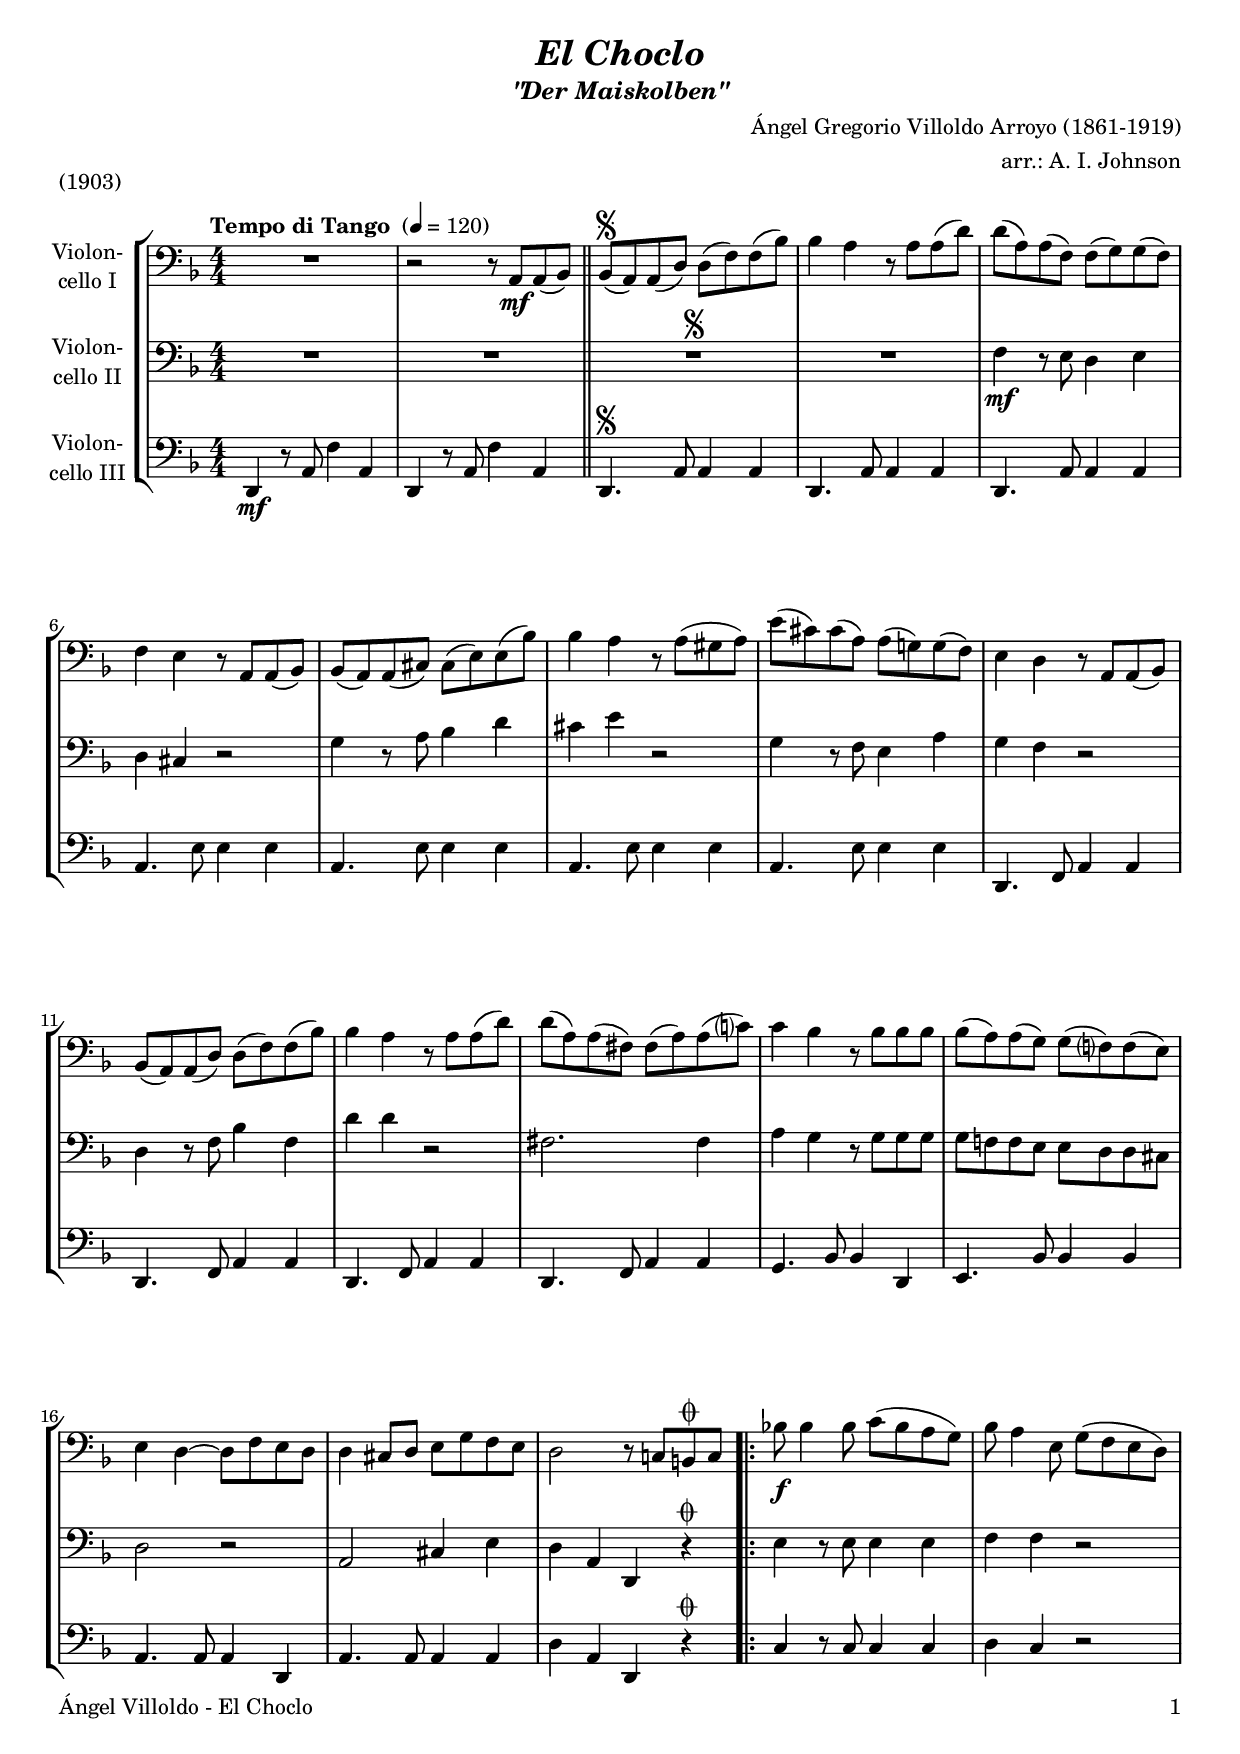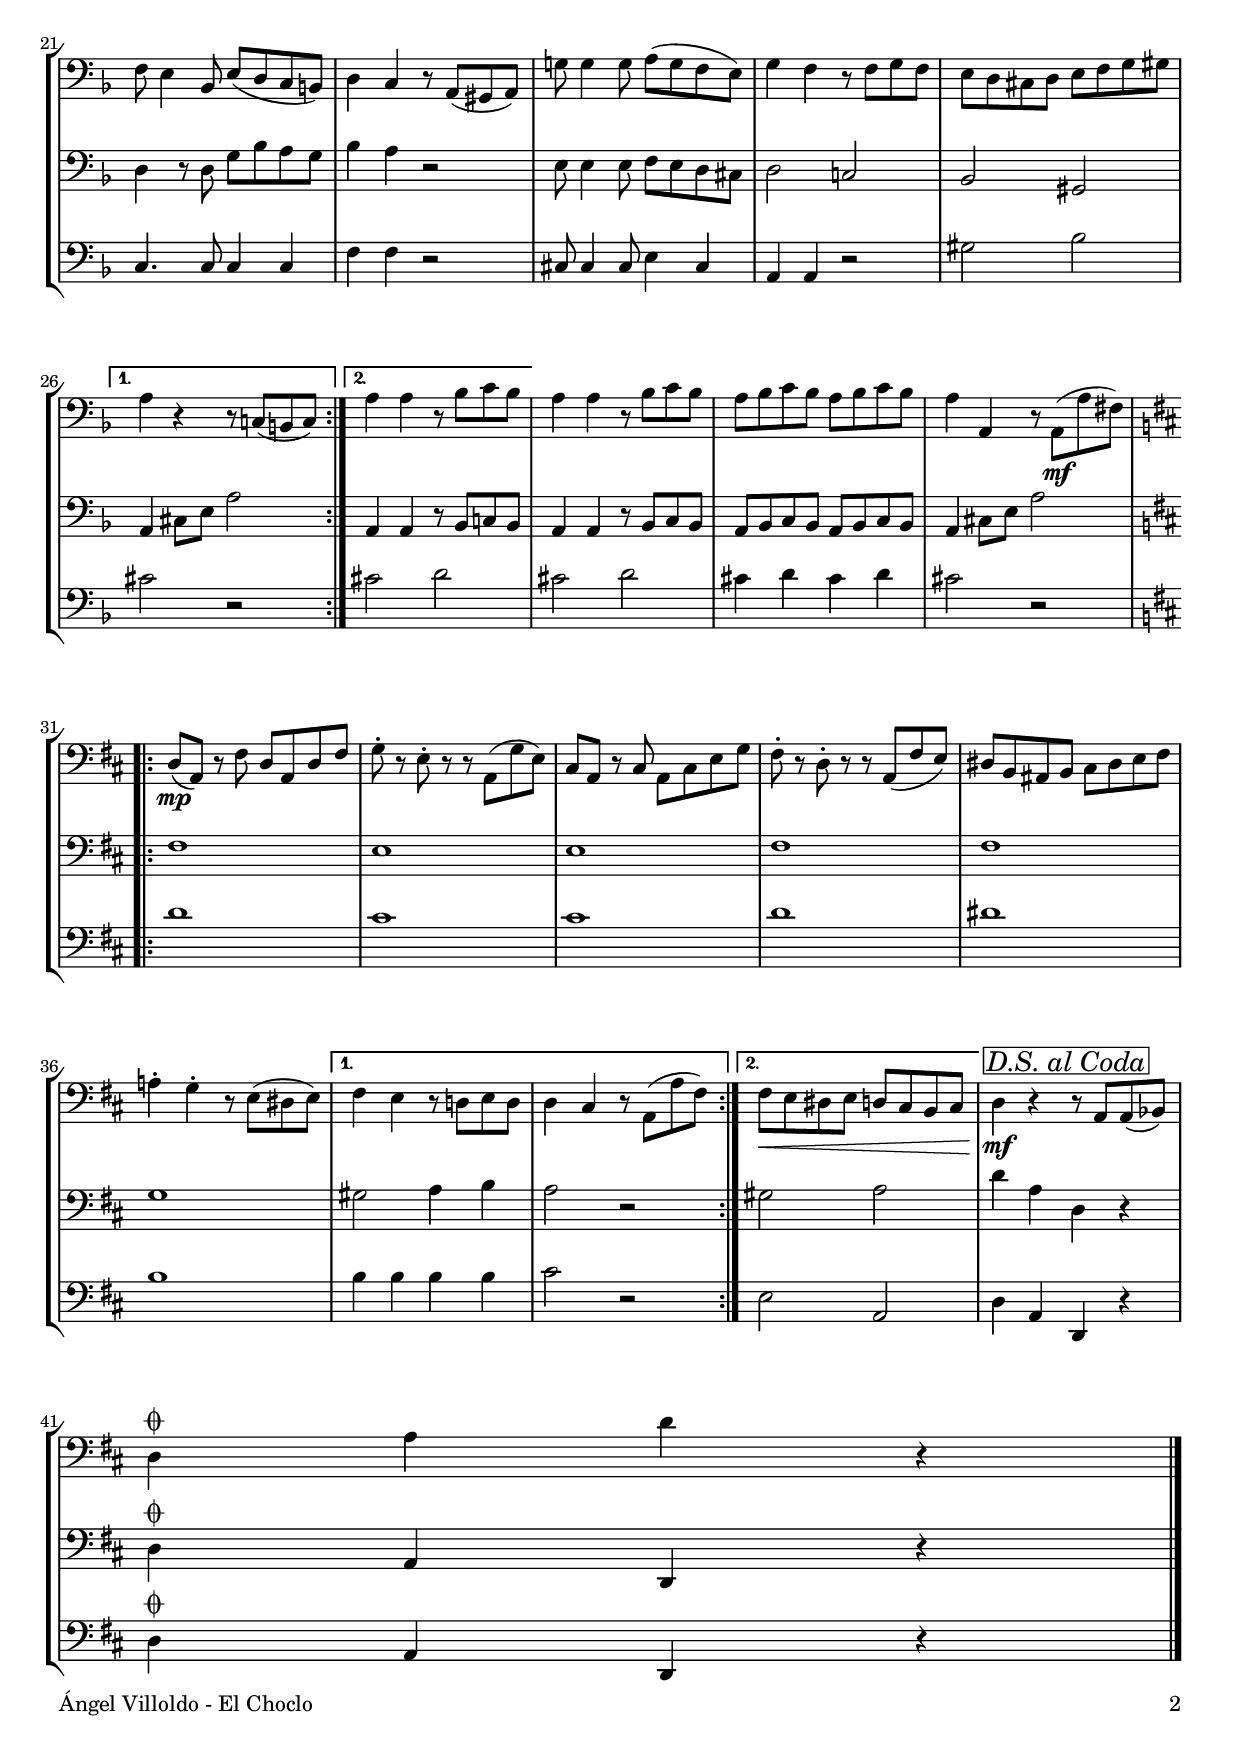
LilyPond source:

\version "2.22.0"
\include "deutsch.ly"

#(set-global-staff-size 19)

\header {
  title     = \markup \bold \italic "El Choclo"
  subtitle  = \markup \italic "\"Der Maiskolben\""
  composer  = "Ángel Gregorio Villoldo Arroyo (1861-1919)"
  arranger  = "arr.: A. I. Johnson"
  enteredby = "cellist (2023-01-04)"
  piece     = "(1903)"
}

voiceconsts = {
  \key d \minor
  \time 4/4
  \clef "bass"
  \numericTimeSignature
  \compressEmptyMeasures
  % Set default beaming for all staves
%  \set Timing.beamExceptions = #'()
%  \set Timing.baseMoment     = #(ly:make-moment 1 4)
%  \set Timing.beatStructure  = #'(1 1 1 1)
  \tempo "Tempo di Tango " 4=120
}

mivl = "violin"
miba = "cello"
mipz = "pizzicato strings"

dsac = \mark \markup \box \italic "D.S. al Coda"

va = \relative c {
  \voiceconsts

  R1
  r2 r8 a\mf a( b) \bar "||"
  b(\segno a) a( d) d( f) f( b)
  b4 a r8 a a( d)
  d( a) a( f) f( g) g( f)
  f4 e r8 a, a( b)
  b( a) a( cis) cis( e) e( b')

  b4 a r8 a( gis a)
  e'( cis) cis( a) a( g!) g( f)
  e4 d r8 a a( b)
  b( a) a( d) d( f) f( b)
  b4 a r8 a a( d)
  d( a) a( fis) fis( a) a( c?)

  c4 b r8 b b b
  b( a) a( g) g( f?) f( e)
  e4 d~ d8 f e d
  d4 cis8 d e g f e
  d2 r8 c! h\coda c
  
  \repeat volta 2 {
    b'!\f b4 b8 c( b a g)

    b a4 e8 g( f e d)
    f e4 b8 e( d c h)
    d4 c r8 a( gis a)
    g'! g4 g8 a( g f e)
    g4 f r8 f g f
    e d cis d e f g gis
  }
  \alternative {
    { a4 r r8 c,!( h c) }
    { a'4 a r8 b c b }
  }
  a4 a r8 b c b
  a b c b a b c b
  a4 a, r8 a(\mf a' fis) \key d \major
  
  \repeat volta 2 {
    d(\mp a) r fis' d a d fis
    g-. r e-. r r a,( g' e)
    cis a r cis a cis e g
    fis-. r d-. r r a( fis' e)
    dis h ais h cis dis e fis

    a!4-. g-.  r8 e( dis e)
  }
  \alternative {
    { fis4 e r8 d! e d | d4 cis r8 a( a' fis) }
    { fis\< e dis e d cis h cis }
  }
  d4\!\mf r \dsac r8 a a( b!)
  \break d4\coda a' d r \bar "|."
}

vb = \relative c {
  \voiceconsts

  R1*2 \bar "||"
  R1*2\segno
  f4\mf r8 e d4 e
  d cis r2
  g'4 r8 a b4 d
  cis e r2
  g,4 r8 f e4 a
  g f r2
  d4 r8 f b4 f
  d' d r2

  fis,2. fis4
  a g r8 g g g
  g f! f e e d d cis
  d2 r
  a cis4 e
  d a d, r\coda
  
  \repeat volta 2 {
    e' r8 e e4 e
    f f r2

    d4 r8 d g b a g
    b4 a r2
    e8 e4 e8 f e d cis
    d2 c!
    b gis
  }
  \alternative {
    { a4 cis8 e a2 }
    { a,4 a r8 b c! b }
  }
  a4 a r8 b c b

  a b c b a b c b
  a4 cis8 e a2 \key d \major

  \repeat volta 2 {
    fis1
    e
    e
    fis
    fis
    g
  }
  \alternative {
    { gis2 a4 h | a2 r }
    { gis a }
  }
  d4 a \dsac d, r

  \break d\coda a d, r \bar "|."
}

vc = \relative c, {
  \voiceconsts

  d4\mf r8 a' f'4 a,
  d,4 r8 a' f'4 a, \bar "||"
  d,4.\segno a'8 a4 a
  d,4. a'8 a4 a
  d,4. a'8 a4 a
  a4. e'8 e4 e
  a,4. e'8 e4 e
  a,4. e'8 e4 e
  
  a,4. e'8 e4 e
  d,4. f8 a4 a
  d,4. f8 a4 a
  d,4. f8 a4 a
  d,4. f8 a4 a
  g4. b8 b4 d,
  e4. b'8 b4 b
  a4. a8 a4 d,

  a'4. a8 a4 a
  d a d, r\coda
  
  \repeat volta 2 {
    c' r8 c c4 c
    d c r2
    c4. c8 c4 c
    f f r2
    cis8 cis4 cis8 e4 cis
    a a r2
    gis' b
  }
  \alternative {
    { cis r }
    { cis d }
  }
  cis d
  cis4 d cis d
  cis2 r \key d \major

  \repeat volta 2 {
    d1
    cis
    cis
    d
    dis
    h
  }
  \alternative {
    { h4 h h h | cis2 r }
    { e, a, }
  }
  d4 a \dsac d, r
  \break d'\coda a d, r \bar "|."
}


music = \new StaffGroup <<
      \new Staff {
	\set Staff.midiInstrument = \miba
	\set Staff.instrumentName = \markup \center-column { "Violon-" "cello I" }
	\transpose d d { \va }
      }

      \new Staff {
	\set Staff.midiInstrument = \miba
	\set Staff.instrumentName = \markup \center-column { "Violon-" "cello II" }
	\transpose d d { \vb }
      }

      \new Staff {
	\set Staff.midiInstrument = \miba
	\set Staff.instrumentName = \markup \center-column { "Violon-" "cello III" }
	\transpose d d { \vc }
      }
>>

\book {
   \paper {
    print-page-number = ##t
    print-first-page-number = ##t
    ragged-last-bottom = ##f
    oddHeaderMarkup = \markup \null
    evenHeaderMarkup = \markup \null
    oddFooterMarkup = \markup {
      \fill-line {
        \on-the-fly #print-page-number-check-first
        "Ángel Villoldo - El Choclo" \fromproperty #'page:page-number-string
      }
    }
    evenFooterMarkup = \oddFooterMarkup
  } \score {
    \music
    \layout {}
  }

  \score {
    \unfoldRepeats \music

    \midi {
      \context {
        \Score
      }
    }
  }
}